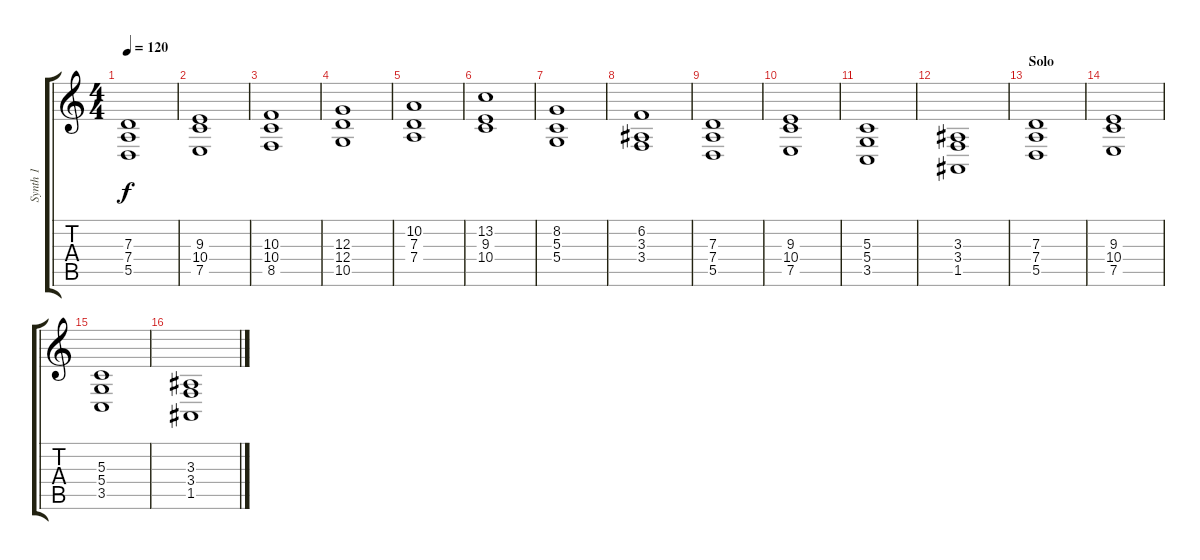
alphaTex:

\track ("Synth 1" "Synth 1") {instrument stringensemble1}
\staff {score tabs}
\tuning (E4 B3 G3 D3 A2 D2) {hide}
\ts (4 4)
\tempo 120
\clef g2
\ks c
(7.3 7.4 5.5).1{dy f} |
(9.3 10.4 7.5).1 |
(10.3 10.4 8.5).1 |
(12.3 12.4 10.5).1 |
(10.2 7.3 7.4).1 |
(13.2 9.3 10.4).1 |
(8.2 5.3 5.4).1 |
(6.2 3.3 3.4).1 |
(7.3 7.4 5.5).1 |
(9.3 10.4 7.5).1 |
(5.3 5.4 3.5).1 |
(3.3 3.4 1.5).1 |
\section ("" "Solo")
(7.3 7.4 5.5).1 |
(9.3 10.4 7.5).1 |
(5.3 5.4 3.5).1 |
(3.3 3.4 1.5).1
